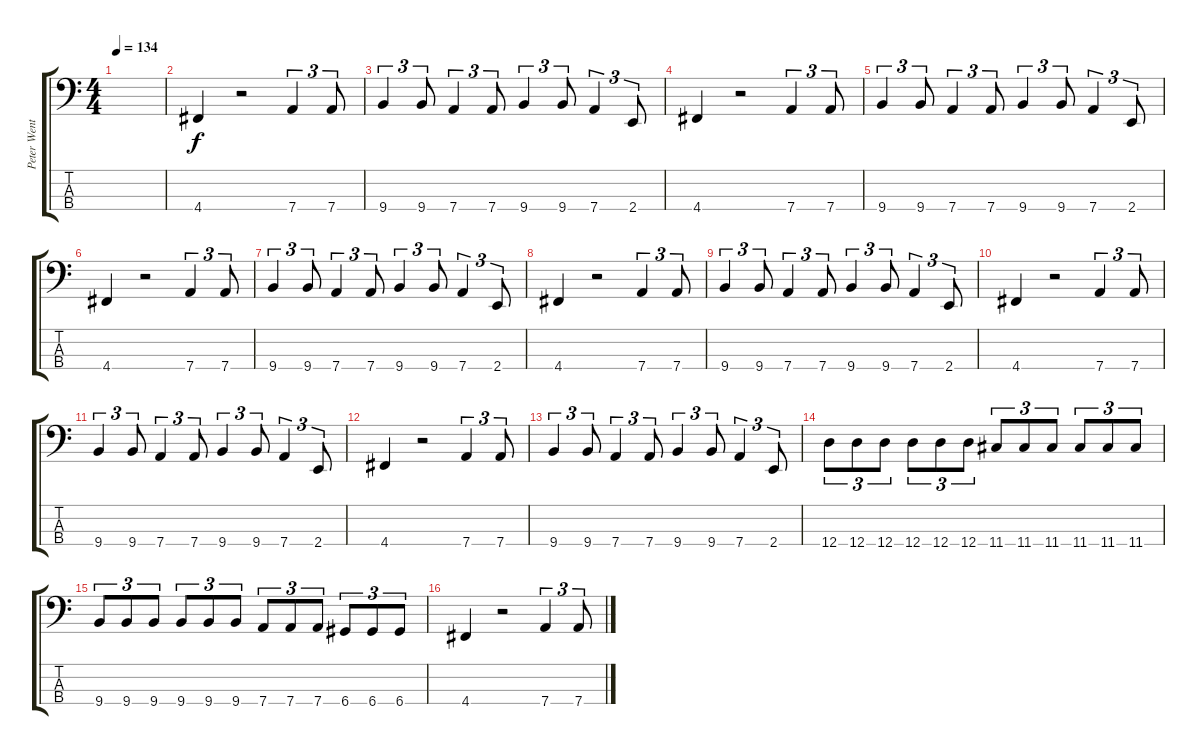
\track ("Peter Wentz (Bass)" "Peter Went") {instrument electricbasspick}
\staff {score tabs}
\tuning (G2 D2 A1 D1) {hide}
\ts (4 4)
\tempo 134
\clef f4
\ks c
|
4.4.4 r.2 7.4.4{tu (3 2)} 7.4.8{tu (3 2)} |
9.4.4{tu (3 2)} 9.4.8{tu (3 2)} 7.4.4{tu (3 2)} 7.4.8{tu (3 2)} 9.4.4{tu (3 2)} 9.4.8{tu (3 2)} 7.4.4{tu (3 2)} 2.4.8{tu (3 2)} |
4.4.4 r.2 7.4.4{tu (3 2)} 7.4.8{tu (3 2)} |
9.4.4{tu (3 2)} 9.4.8{tu (3 2)} 7.4.4{tu (3 2)} 7.4.8{tu (3 2)} 9.4.4{tu (3 2)} 9.4.8{tu (3 2)} 7.4.4{tu (3 2)} 2.4.8{tu (3 2)} |
4.4.4 r.2 7.4.4{tu (3 2)} 7.4.8{tu (3 2)} |
9.4.4{tu (3 2)} 9.4.8{tu (3 2)} 7.4.4{tu (3 2)} 7.4.8{tu (3 2)} 9.4.4{tu (3 2)} 9.4.8{tu (3 2)} 7.4.4{tu (3 2)} 2.4.8{tu (3 2)} |
4.4.4 r.2 7.4.4{tu (3 2)} 7.4.8{tu (3 2)} |
9.4.4{tu (3 2)} 9.4.8{tu (3 2)} 7.4.4{tu (3 2)} 7.4.8{tu (3 2)} 9.4.4{tu (3 2)} 9.4.8{tu (3 2)} 7.4.4{tu (3 2)} 2.4.8{tu (3 2)} |
4.4.4 r.2 7.4.4{tu (3 2)} 7.4.8{tu (3 2)} |
9.4.4{tu (3 2)} 9.4.8{tu (3 2)} 7.4.4{tu (3 2)} 7.4.8{tu (3 2)} 9.4.4{tu (3 2)} 9.4.8{tu (3 2)} 7.4.4{tu (3 2)} 2.4.8{tu (3 2)} |
4.4.4 r.2 7.4.4{tu (3 2)} 7.4.8{tu (3 2)} |
9.4.4{tu (3 2)} 9.4.8{tu (3 2)} 7.4.4{tu (3 2)} 7.4.8{tu (3 2)} 9.4.4{tu (3 2)} 9.4.8{tu (3 2)} 7.4.4{tu (3 2)} 2.4.8{tu (3 2)} |
12.4.8{tu (3 2)} 12.4.8{tu (3 2)} 12.4.8{tu (3 2)} 12.4.8{tu (3 2)} 12.4.8{tu (3 2)} 12.4.8{tu (3 2)} 11.4.8{tu (3 2)} 11.4.8{tu (3 2)} 11.4.8{tu (3 2)} 11.4.8{tu (3 2)} 11.4.8{tu (3 2)} 11.4.8{tu (3 2)} |
9.4.8{tu (3 2)} 9.4.8{tu (3 2)} 9.4.8{tu (3 2)} 9.4.8{tu (3 2)} 9.4.8{tu (3 2)} 9.4.8{tu (3 2)} 7.4.8{tu (3 2)} 7.4.8{tu (3 2)} 7.4.8{tu (3 2)} 6.4.8{tu (3 2)} 6.4.8{tu (3 2)} 6.4.8{tu (3 2)} |
4.4.4 r.2 7.4.4{tu (3 2)} 7.4.8{tu (3 2)}
